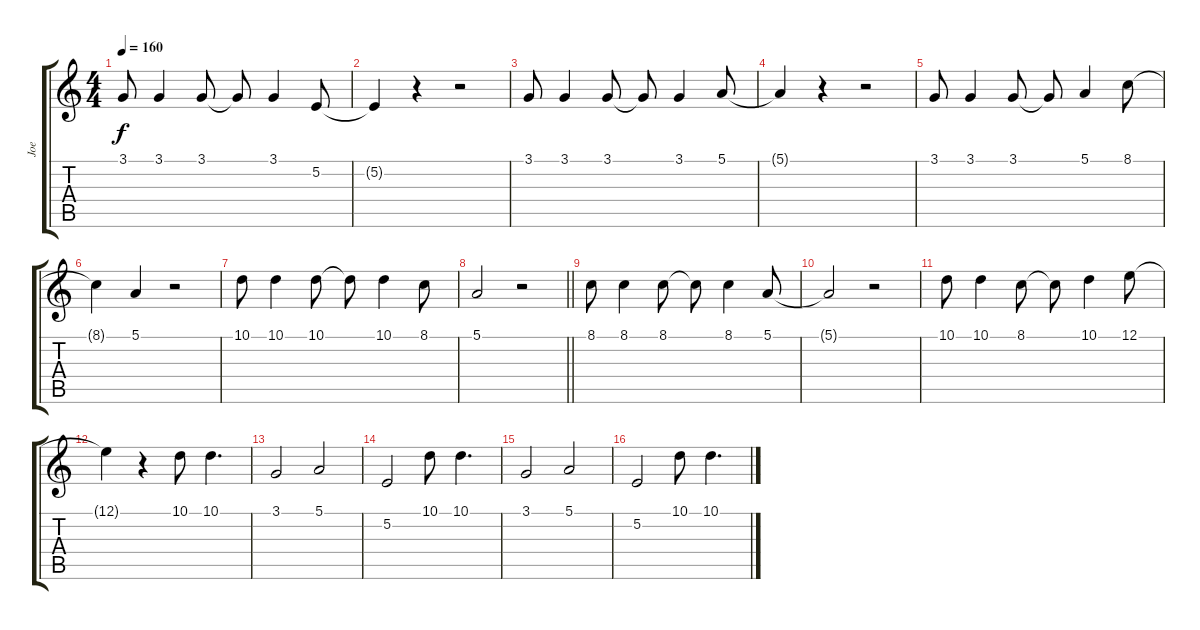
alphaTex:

\track ("Joe" "Joe") {instrument lead1square}
\staff {score tabs}
\tuning (E4 B3 G3 D3 A2 E2) {hide}
\ts (4 4)
\tempo 160
\clef g2
\ks c
3.1.8{dy f} 3.1.4 3.1.8 3.1{t}.8 3.1.4 5.2.8 |
5.2{t}.4 r.4 r.2 |
3.1.8 3.1.4 3.1.8 3.1{t}.8 3.1.4 5.1.8 |
5.1{t}.4 r.4 r.2 |
3.1.8 3.1.4 3.1.8 3.1{t}.8 5.1.4 8.1.8 |
8.1{t}.4 5.1.4 r.2 |
10.1.8 10.1.4 10.1.8 10.1{t}.8 10.1.4 8.1.8 |
\barLineRight lightlight
5.1.2 r.2 |
8.1.8 8.1.4 8.1.8 8.1{t}.8 8.1.4 5.1.8 |
5.1{t}.2 r.2 |
10.1.8 10.1.4 8.1.8 8.1{t}.8 10.1.4 12.1.8 |
12.1{t}.4 r.4 10.1.8 10.1.4{d} |
3.1.2 5.1.2 |
5.2.2 10.1.8 10.1.4{d} |
3.1.2 5.1.2 |
5.2.2 10.1.8 10.1.4{d}
